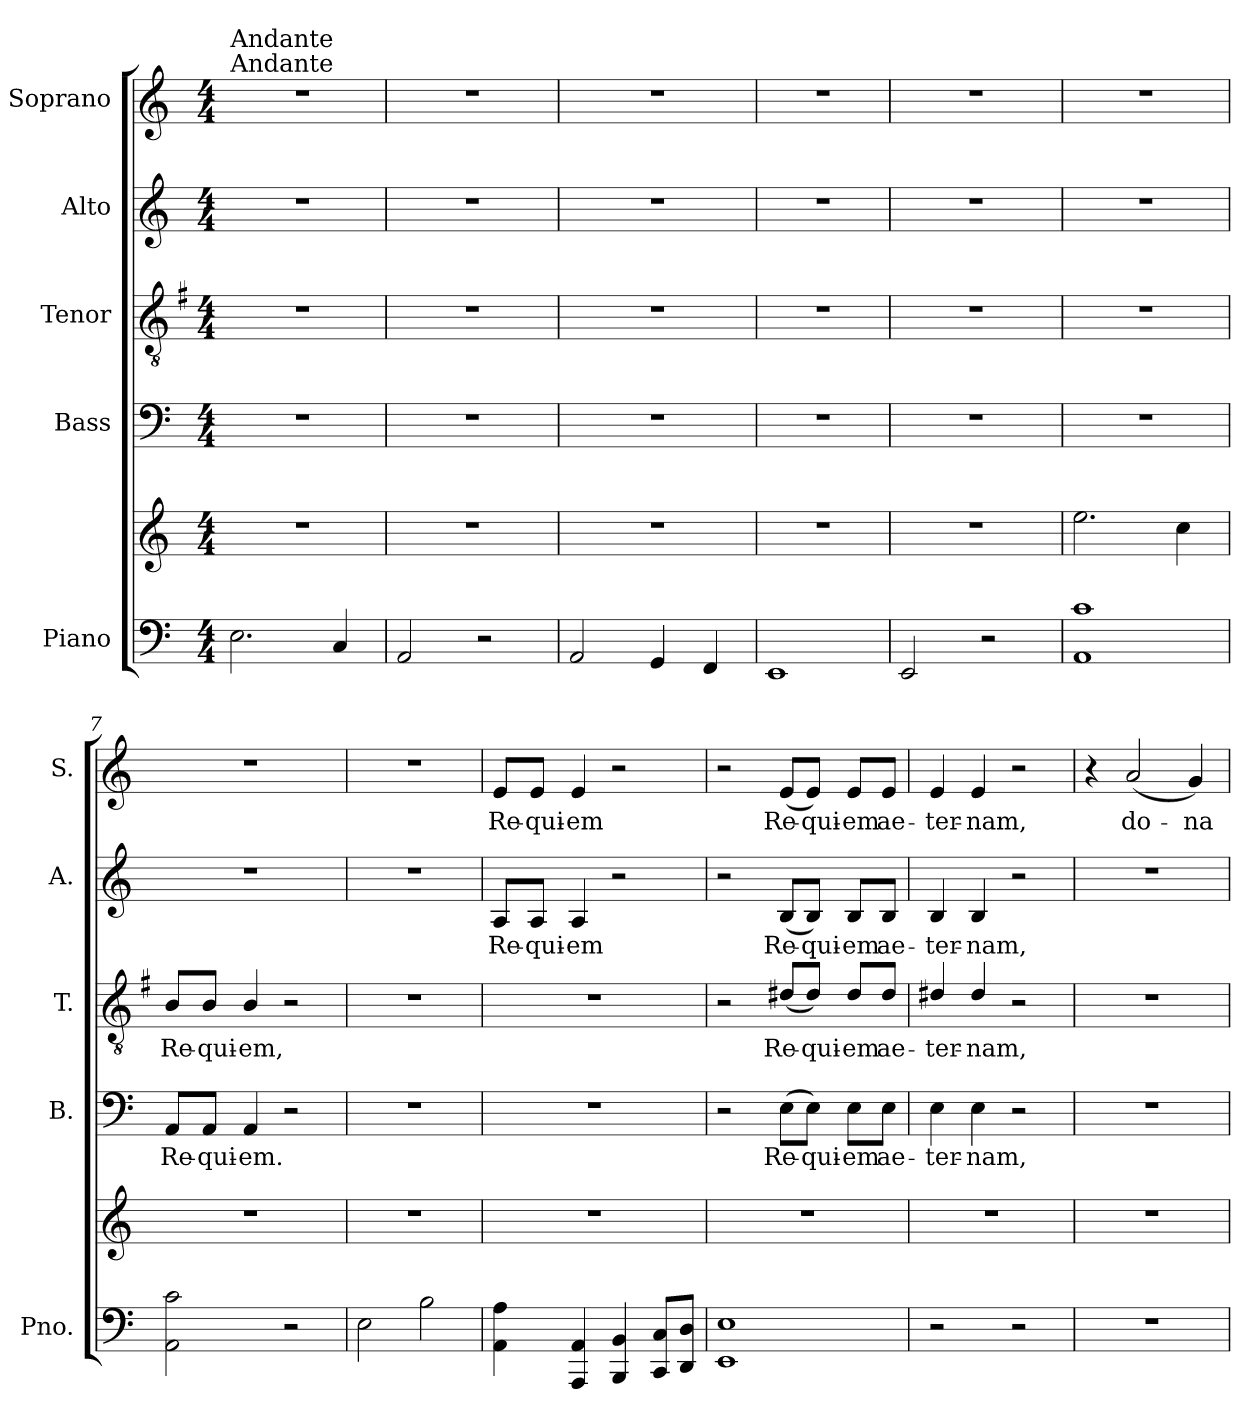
**kern	**kern	**kern	**text	**kern	**text	**kern	**text	**kern	**text
*part5	*part5	*part4	*part4	*part3	*part3	*part2	*part2	*part1	*part1
*staff6	*staff5	*staff4	*staff4	*staff3	*staff3	*staff2	*staff2	*staff1	*staff1
*I"Piano	*	*I"Bass	*	*I"Tenor	*	*I"Alto	*	*I"Soprano	*
*I'Pno.	*	*I'B.	*	*I'T.	*	*I'A.	*	*I'S.	*
*clefF4	*clefG2	*clefF4	*	*clefGv2	*	*clefG2	*	*clefG2	*
*	*	*	*	*ITrd4c7	*	*	*	*	*
*k[]	*k[]	*k[]	*	*k[]	*	*k[]	*	*k[]	*
*C:	*C:	*C:	*	*C:	*	*C:	*	*C:	*
*M4/4	*M4/4	*M4/4	*	*M4/4	*	*M4/4	*	*M4/4	*
=1	=1	=1	=1	=1	=1	=1	=1	=1	=1
!	!	!	!	!	!	!	!	!LO:TX:a:t=Andante	!
!	!	!	!	!	!	!	!	!LO:TX:a:t=Andante	!
2.E\	1r	1r	.	1r	.	1r	.	1r	.
4C/	.	.	.	.	.	.	.	.	.
=2	=2	=2	=2	=2	=2	=2	=2	=2	=2
2AA/	1r	1r	.	1r	.	1r	.	1r	.
2r	.	.	.	.	.	.	.	.	.
=3	=3	=3	=3	=3	=3	=3	=3	=3	=3
2AA/	1r	1r	.	1r	.	1r	.	1r	.
4GG/	.	.	.	.	.	.	.	.	.
4FF/	.	.	.	.	.	.	.	.	.
=4	=4	=4	=4	=4	=4	=4	=4	=4	=4
1EE	1r	1r	.	1r	.	1r	.	1r	.
=5	=5	=5	=5	=5	=5	=5	=5	=5	=5
2EE/	1r	1r	.	1r	.	1r	.	1r	.
2r	.	.	.	.	.	.	.	.	.
=6	=6	=6	=6	=6	=6	=6	=6	=6	=6
1AA 1c	2.ee\	1r	.	1r	.	1r	.	1r	.
.	4cc\	.	.	.	.	.	.	.	.
=7	=7	=7	=7	=7	=7	=7	=7	=7	=7
2AA\ 2c\	1r	8AA/L	Re-	8E/L	Re-	1r	.	1r	.
.	.	8AA/J	-qui-	8E/J	-qui-	.	.	.	.
.	.	4AA/	-em.	4E/	-em,	.	.	.	.
2r	.	2r	.	2r	.	.	.	.	.
=8	=8	=8	=8	=8	=8	=8	=8	=8	=8
2E\	1r	1r	.	1r	.	1r	.	1r	.
2B\	.	.	.	.	.	.	.	.	.
=9	=9	=9	=9	=9	=9	=9	=9	=9	=9
4AA\ 4A\	1r	1r	.	1r	.	8A/L	Re-	8e/L	Re-
.	.	.	.	.	.	8A/J	-qui-	8e/J	-qui-
4AAA/ 4AA/	.	.	.	.	.	4A/	-em	4e/	-em
4BBB/ 4BB/	.	.	.	.	.	2r	.	2r	.
8CC/ 8C/L	.	.	.	.	.	.	.	.	.
8DD/ 8D/J	.	.	.	.	.	.	.	.	.
=10	=10	=10	=10	=10	=10	=10	=10	=10	=10
1EE 1E	1r	2r	.	2r	.	2r	.	2r	.
.	.	(8E\L	Re-	(8G#X/L	Re-	(8B/L	Re-	(8e/L	Re-
.	.	8E\J)	-qui-	8G#/J)	-qui-	8B/J)	-qui-	8e/J)	-qui-
.	.	8E\L	-em	8G#/L	-em	8B/L	-em	8e/L	-em
.	.	8E\J	ae-	8G#/J	ae-	8B/J	ae-	8e/J	ae-
=11	=11	=11	=11	=11	=11	=11	=11	=11	=11
2r	1r	4E\	-ter-	4G#X/	-ter-	4B/	-ter-	4e/	-ter-
.	.	4E\	-nam,	4G#/	-nam,	4B/	-nam,	4e/	-nam,
2r	.	2r	.	2r	.	2r	.	2r	.
=12	=12	=12	=12	=12	=12	=12	=12	=12	=12
1r	1r	1r	.	1r	.	1r	.	4r	.
.	.	.	.	.	.	.	.	(2a/	do-
.	.	.	.	.	.	.	.	4g/)	-na
=	=	=	=	=	=	=	=	=	=
*-	*-	*-	*-	*-	*-	*-	*-	*-	*-
